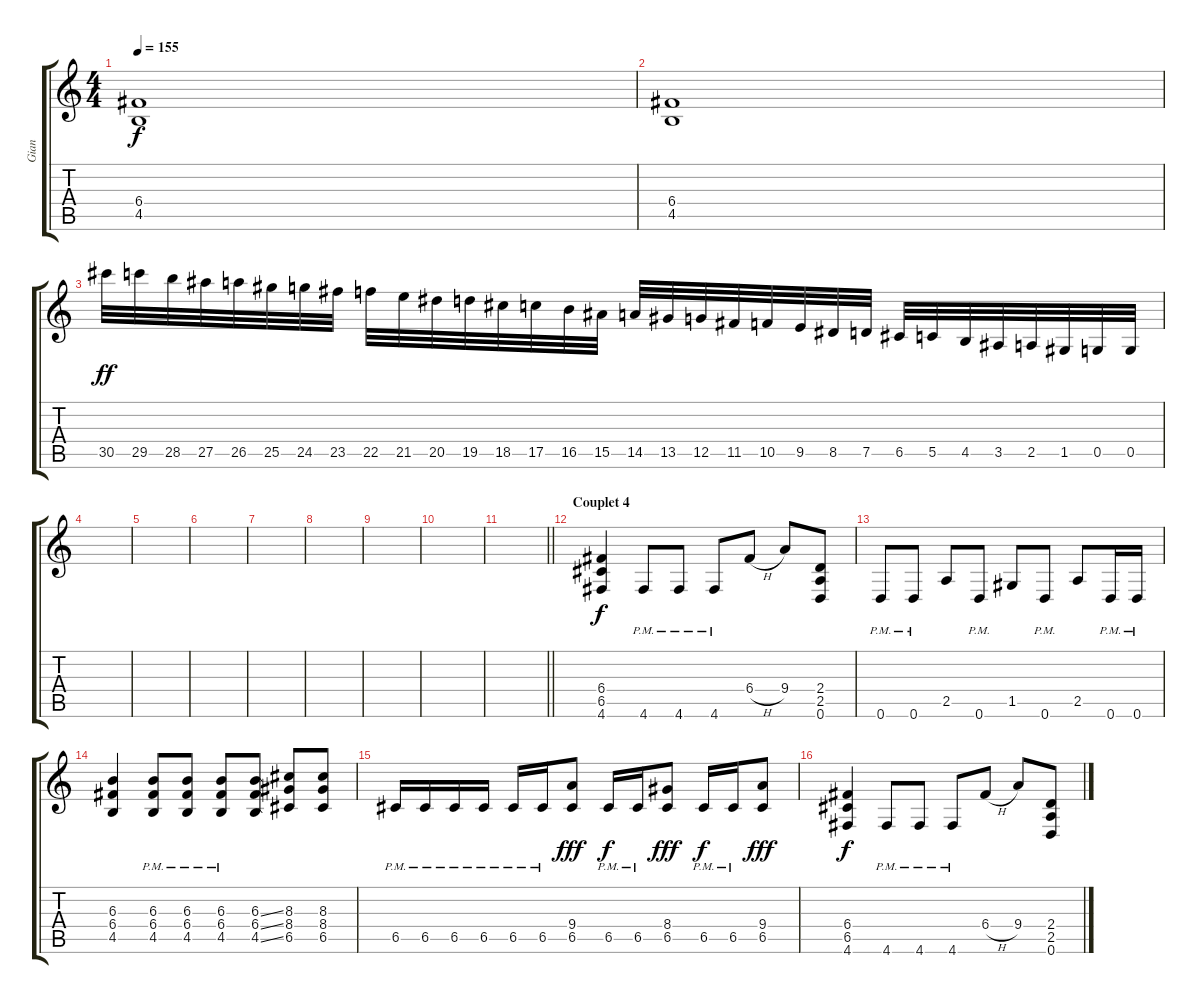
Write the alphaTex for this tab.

\track ("Gian" "Gian") {instrument distortionguitar}
\staff {score tabs}
\tuning (D4 A3 F3 C3 G2 D2) {hide}
\ts (4 4)
\tempo 155
\clef g2
\ks c
(6.4{t} 4.5{t}).1{dy f} |
(6.4 4.5).1 |
30.5.32{dy ff} 29.5.32 28.5.32 27.5.32 26.5.32 25.5.32 24.5.32 23.5.32 22.5.32 21.5.32 20.5.32 19.5.32 18.5.32 17.5.32 16.5.32 15.5.32 14.5.32 13.5.32 12.5.32 11.5.32 10.5.32 9.5.32 8.5.32 7.5.32 6.5.32 5.5.32 4.5.32 3.5.32 2.5.32 1.5.32 0.5.32 0.5.32 |
|
|
|
|
|
|
|
\barLineRight lightlight
|
\section ("" "Couplet 4")
(6.4 6.5 4.6).4{dy f} 4.6{pm}.8 4.6{pm}.8 4.6{pm}.8 6.4{h}.8 9.4.8 (2.4 2.5 0.6).8 |
0.6{pm}.8 0.6{pm}.8 2.5.8 0.6{pm}.8 1.5.8 0.6{pm}.8 2.5.8 0.6{pm}.16 0.6{pm}.16 |
(6.3 6.4 4.5).4 (6.3{pm} 6.4{pm} 4.5{pm}).8 (6.3{pm} 6.4{pm} 4.5{pm}).8 (6.3{pm} 6.4{pm} 4.5{pm}).8 (6.3{ss} 6.4{ss} 4.5{ss}).8 (8.3 8.4 6.5).8 (8.3 8.4 6.5).8 |
6.5{pm}.16 6.5{pm}.16 6.5{pm}.16 6.5{pm}.16 6.5{pm}.16 6.5{pm}.16 (9.4 6.5).8{dy fff} 6.5{pm}.16{dy f} 6.5{pm}.16 (8.4 6.5).8{dy fff} 6.5{pm}.16{dy f} 6.5{pm}.16 (9.4 6.5).8{dy fff} |
(6.4 6.5 4.6).4{dy f} 4.6{pm}.8 4.6{pm}.8 4.6{pm}.8 6.4{h}.8 9.4.8 (2.4 2.5 0.6).8
